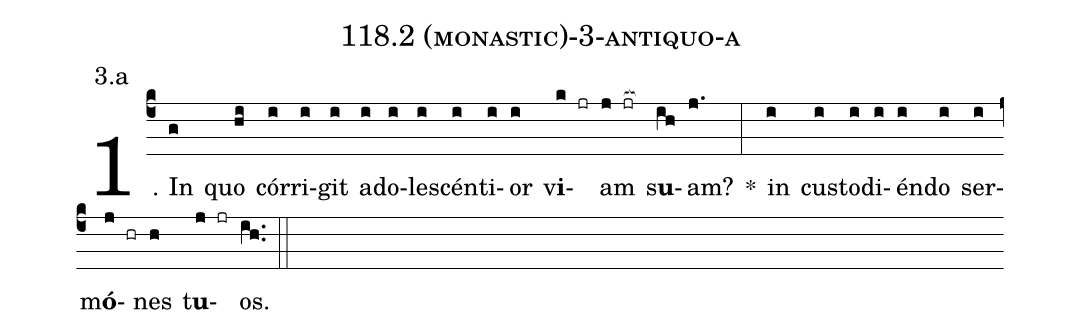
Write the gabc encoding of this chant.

name: 118.2 (monastic)-3-antiquo-a;
annotation: 3.a;
%%
(c4)1. In(g) quo(hi) cór(i)ri(i)git(i) ad(i)o(i)le(i)scén(i)ti(i)or(i) v<b>i</b>(k jr)am(j jr[ocb:1{]) s<b>u</b>(ih[ocb:0}])am?(j.) *(:) in(i) cus(i)to(i)di(i)én(i)do(i) ser(i)m<b>ó</b>(j hr)nes(h) t<b>u</b>(j jr)os.(ih..) (::)
